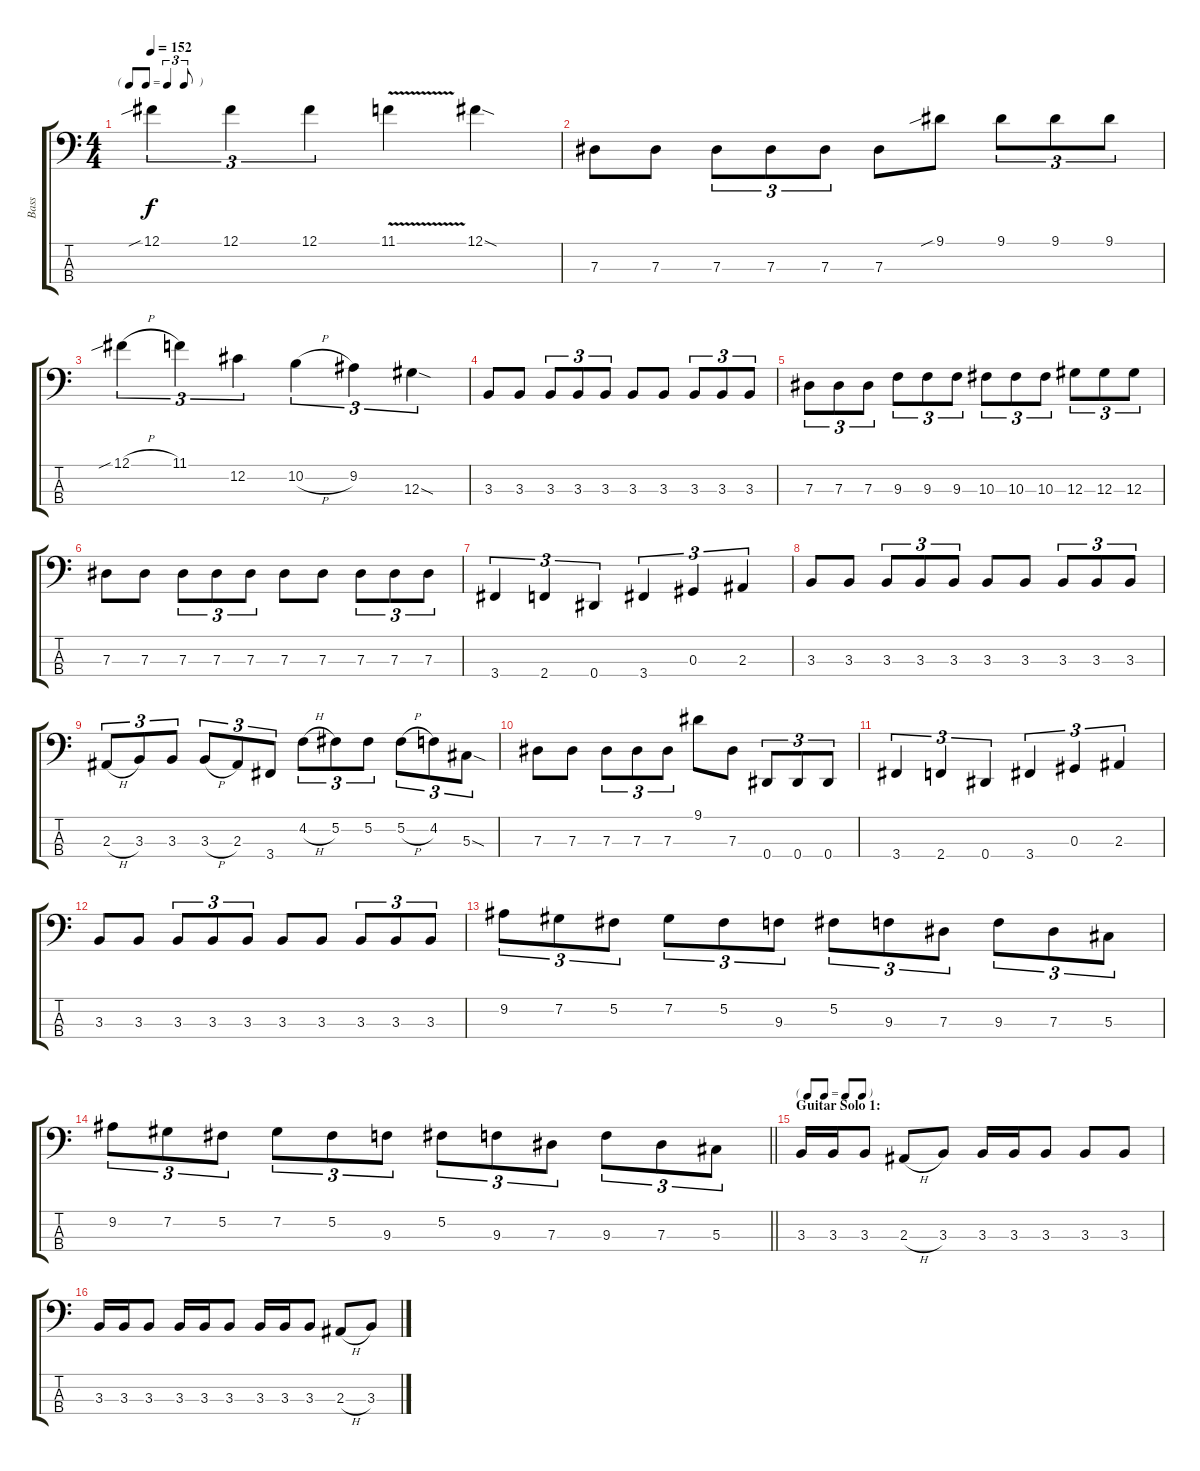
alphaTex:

\track ("Bass" "Bass") {instrument electricbassfinger}
\staff {score tabs}
\tuning (Gb2 Db2 Ab1 Eb1) {hide}
\ts (4 4)
\tf triplet8th
\tempo 152
\clef f4
\ks c
12.1{sib}.4{tu (3 2) dy f} 12.1.4{tu (3 2)} 12.1.4{tu (3 2)} 11.1{v}.4 12.1{sod}.4 |
7.3.8 7.3.8 7.3.8{tu (3 2)} 7.3.8{tu (3 2)} 7.3.8{tu (3 2)} 7.3.8 9.1{sib}.8 9.1.8{tu (3 2)} 9.1.8{tu (3 2)} 9.1.8{tu (3 2)} |
12.1{sib h}.4{tu (3 2)} 11.1.4{tu (3 2)} 12.2.4{tu (3 2)} 10.2{h}.4{tu (3 2)} 9.2.4{tu (3 2)} 12.3{sod}.4{tu (3 2)} |
3.3.8 3.3.8 3.3.8{tu (3 2)} 3.3.8{tu (3 2)} 3.3.8{tu (3 2)} 3.3.8 3.3.8 3.3.8{tu (3 2)} 3.3.8{tu (3 2)} 3.3.8{tu (3 2)} |
7.3.8{tu (3 2)} 7.3.8{tu (3 2)} 7.3.8{tu (3 2)} 9.3.8{tu (3 2)} 9.3.8{tu (3 2)} 9.3.8{tu (3 2)} 10.3.8{tu (3 2)} 10.3.8{tu (3 2)} 10.3.8{tu (3 2)} 12.3.8{tu (3 2)} 12.3.8{tu (3 2)} 12.3.8{tu (3 2)} |
7.3.8 7.3.8 7.3.8{tu (3 2)} 7.3.8{tu (3 2)} 7.3.8{tu (3 2)} 7.3.8 7.3.8 7.3.8{tu (3 2)} 7.3.8{tu (3 2)} 7.3.8{tu (3 2)} |
3.4.4{tu (3 2)} 2.4.4{tu (3 2)} 0.4.4{tu (3 2)} 3.4.4{tu (3 2)} 0.3.4{tu (3 2)} 2.3.4{tu (3 2)} |
3.3.8 3.3.8 3.3.8{tu (3 2)} 3.3.8{tu (3 2)} 3.3.8{tu (3 2)} 3.3.8 3.3.8 3.3.8{tu (3 2)} 3.3.8{tu (3 2)} 3.3.8{tu (3 2)} |
2.3{h}.8{tu (3 2)} 3.3.8{tu (3 2)} 3.3.8{tu (3 2)} 3.3{h}.8{tu (3 2)} 2.3.8{tu (3 2)} 3.4.8{tu (3 2)} 4.2{h}.8{tu (3 2)} 5.2.8{tu (3 2)} 5.2.8{tu (3 2)} 5.2{h}.8{tu (3 2)} 4.2.8{tu (3 2)} 5.3{sod}.8{tu (3 2)} |
7.3.8 7.3.8 7.3.8{tu (3 2)} 7.3.8{tu (3 2)} 7.3.8{tu (3 2)} 9.1.8 7.3.8 0.4.8{tu (3 2)} 0.4.8{tu (3 2)} 0.4.8{tu (3 2)} |
3.4.4{tu (3 2)} 2.4.4{tu (3 2)} 0.4.4{tu (3 2)} 3.4.4{tu (3 2)} 0.3.4{tu (3 2)} 2.3.4{tu (3 2)} |
3.3.8 3.3.8 3.3.8{tu (3 2)} 3.3.8{tu (3 2)} 3.3.8{tu (3 2)} 3.3.8 3.3.8 3.3.8{tu (3 2)} 3.3.8{tu (3 2)} 3.3.8{tu (3 2)} |
9.2.8{tu (3 2)} 7.2.8{tu (3 2)} 5.2.8{tu (3 2)} 7.2.8{tu (3 2)} 5.2.8{tu (3 2)} 9.3.8{tu (3 2)} 5.2.8{tu (3 2)} 9.3.8{tu (3 2)} 7.3.8{tu (3 2)} 9.3.8{tu (3 2)} 7.3.8{tu (3 2)} 5.3.8{tu (3 2)} |
\barLineRight lightlight
9.2.8{tu (3 2)} 7.2.8{tu (3 2)} 5.2.8{tu (3 2)} 7.2.8{tu (3 2)} 5.2.8{tu (3 2)} 9.3.8{tu (3 2)} 5.2.8{tu (3 2)} 9.3.8{tu (3 2)} 7.3.8{tu (3 2)} 9.3.8{tu (3 2)} 7.3.8{tu (3 2)} 5.3.8{tu (3 2)} |
\tf none
\section ("" "Guitar Solo 1:")
3.3.16 3.3.16 3.3.8 2.3{h}.8 3.3.8 3.3.16 3.3.16 3.3.8 3.3.8 3.3.8 |
3.3.16 3.3.16 3.3.8 3.3.16 3.3.16 3.3.8 3.3.16 3.3.16 3.3.8 2.3{h}.8 3.3.8
